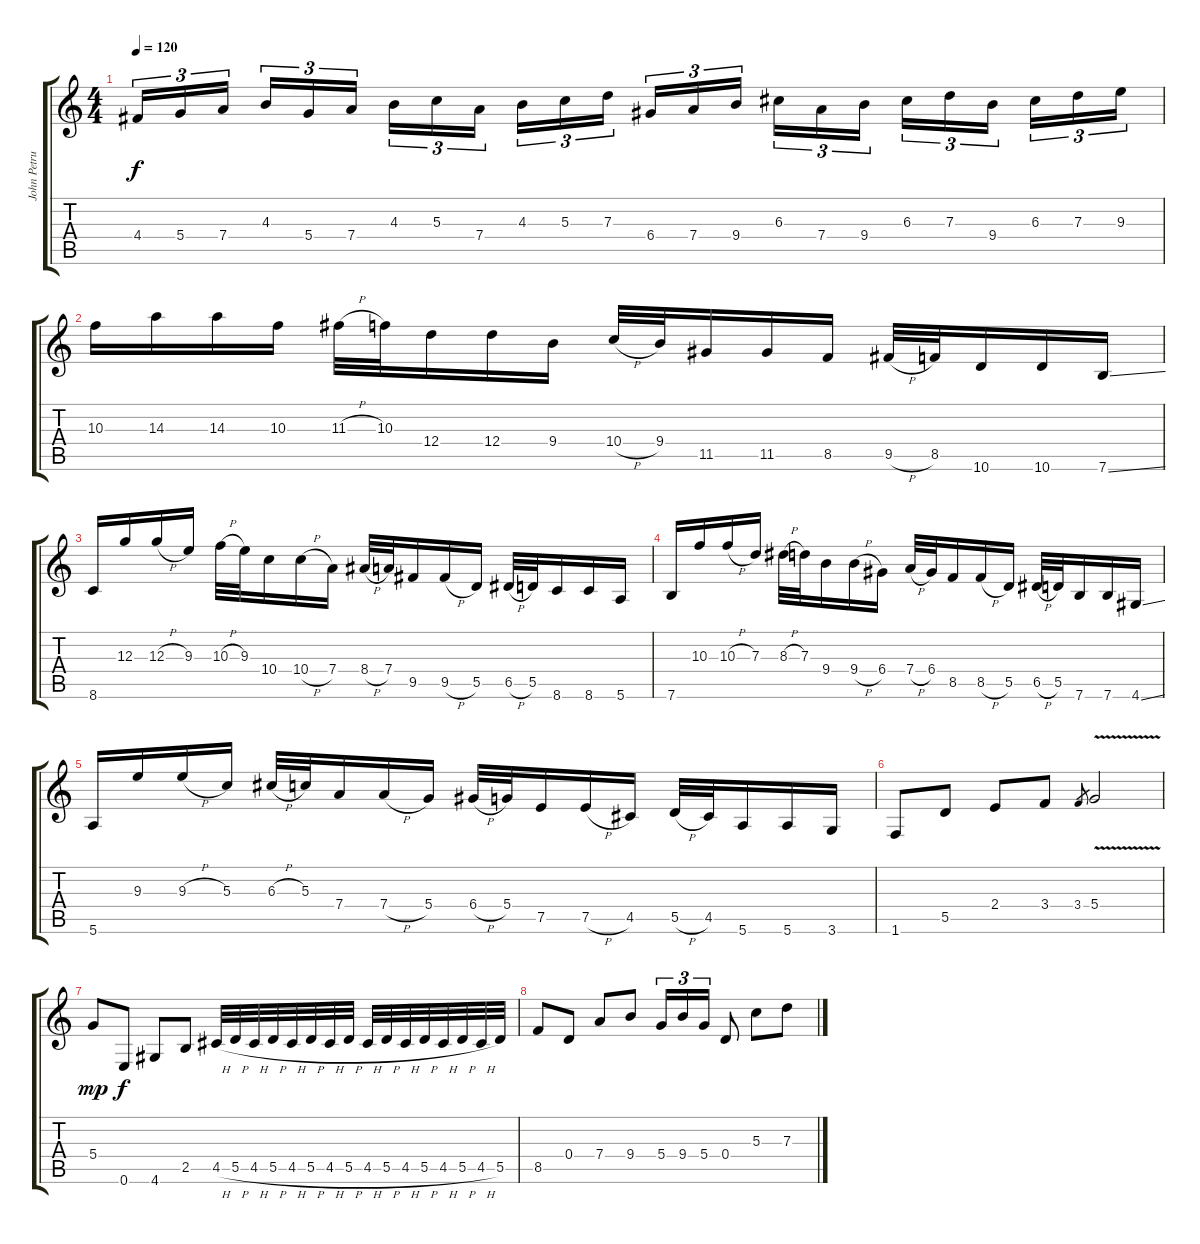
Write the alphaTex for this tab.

\track ("John Petrucci Lead Guitar" "John Petru") {instrument distortionguitar}
\staff {score tabs}
\tuning (E4 B3 G3 D3 A2 E2) {hide}
\ts (4 4)
\tempo 120
\clef g2
\ks c
4.4.16{tu (3 2) dy f} 5.4.16{tu (3 2)} 7.4.16{tu (3 2) beam splitsecondary} 4.3.16{tu (3 2)} 5.4.16{tu (3 2)} 7.4.16{tu (3 2)} 4.3.16{tu (3 2)} 5.3.16{tu (3 2)} 7.4.16{tu (3 2) beam splitsecondary} 4.3.16{tu (3 2)} 5.3.16{tu (3 2)} 7.3.16{tu (3 2)} 6.4.16{tu (3 2)} 7.4.16{tu (3 2)} 9.4.16{tu (3 2) beam splitsecondary} 6.3.16{tu (3 2)} 7.4.16{tu (3 2)} 9.4.16{tu (3 2)} 6.3.16{tu (3 2)} 7.3.16{tu (3 2)} 9.4.16{tu (3 2) beam splitsecondary} 6.3.16{tu (3 2)} 7.3.16{tu (3 2)} 9.3.16{tu (3 2)} |
10.3.16 14.3.16 14.3.16 10.3.16 11.3{h}.32 10.3.32 12.4.16 12.4.16 9.4.16 10.4{h}.32 9.4.32 11.5.16 11.5.16 8.5.16 9.5{h}.32 8.5.32 10.6.16 10.6.16 7.6{ss}.16 |
8.6.16 12.3.16 12.3{h}.16 9.3.16 10.3{h}.32 9.3.32 10.4.16 10.4{h}.16 7.4.16 8.4{h}.32 7.4.32 9.5.16 9.5{h}.16 5.5.16 6.5{h}.32 5.5.32 8.6.16 8.6.16 5.6.16 |
7.6.16 10.3.16 10.3{h}.16 7.3.16 8.3{h}.32 7.3.32 9.4.16 9.4{h}.16 6.4.16 7.4{h}.32 6.4.32 8.5.16 8.5{h}.16 5.5.16 6.5{h}.32 5.5.32 7.6.16 7.6.16 4.6{ss}.16 |
5.6.16 9.3.16 9.3{h}.16 5.3.16 6.3{h}.32 5.3.32 7.4.16 7.4{h}.16 5.4.16 6.4{h}.32 5.4.32 7.5.16 7.5{h}.16 4.5.16 5.5{h}.32 4.5.32 5.6.16 5.6.16 3.6.16 |
1.6.8 5.5.8 2.4.8 3.4.8 3.4.8{gr} 5.4{v}.2 |
5.4.8{dy mp} 0.6.8{dy f} 4.6.8 2.5.8 4.5{h}.32 5.5{h}.32 4.5{h}.32 5.5{h}.32 4.5{h}.32 5.5{h}.32 4.5{h}.32 5.5{h}.32 4.5{h}.32 5.5{h}.32 4.5{h}.32 5.5{h}.32 4.5{h}.32 5.5{h}.32 4.5{h}.32 5.5.32 |
8.5.8 0.4.8 7.4.8 9.4.8 5.4.16{tu (3 2)} 9.4.16{tu (3 2)} 5.4.16{tu (3 2)} 0.4.8 5.3.8 7.3.8
